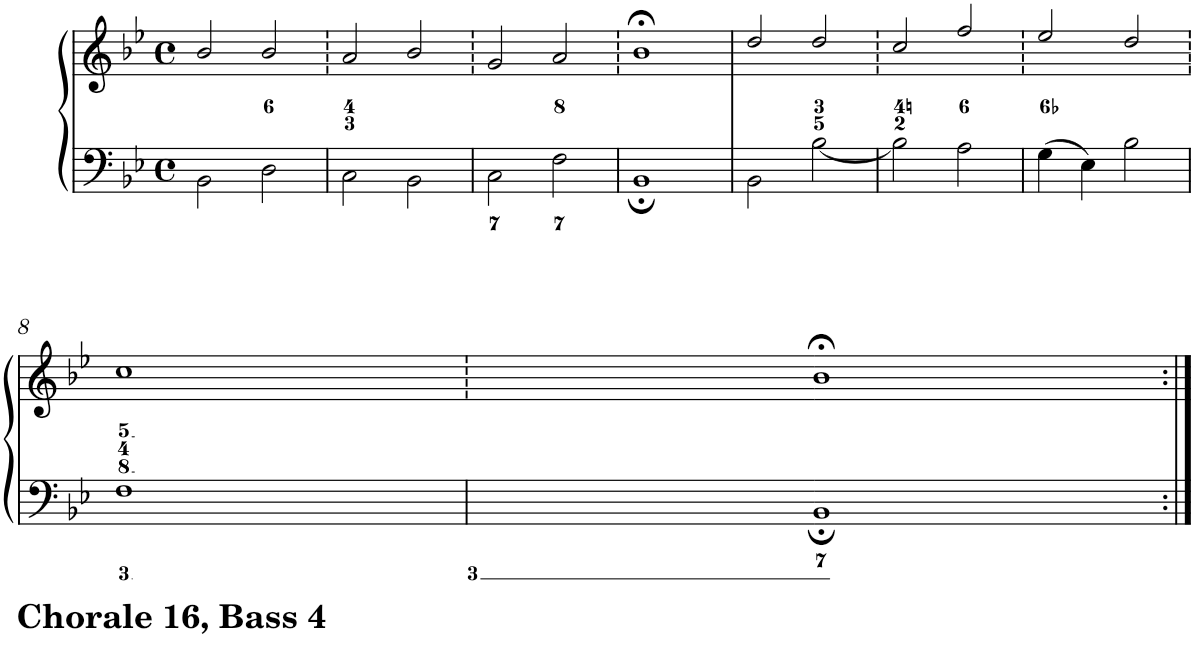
**kern	**kern
*part1	*part1
*staff2	*staff1
*I"Piano	*
*I'Pno.	*
*clefF4	*clefG2
*k[b-e-]	*k[b-e-]
*B-:	*B-:
*M4/4	*M4/4
*met(c)	*met(c)
=1	=1
2BB-\	2b-/
2D\	2b-/
=2	=2
2C\	2a/
2BB-\	2b-/
=3	=3
2C\	2g/
2F\	2a/
=4	=4
1BB-;	1b-;<
=5	=5
2BB-\	2dd/
[<2B-\	2dd/
=6	=6
2B-\]	2cc/
2A\	2ff/
=7	=7
4G\	2ee-/
4E-\	.
2B-\	2dd/
!!LO:LB:g=z
=8	=8
1F	1cc
=9	=9
1BB-;	1b-;<
=:|!	=:|!
*-	*-
